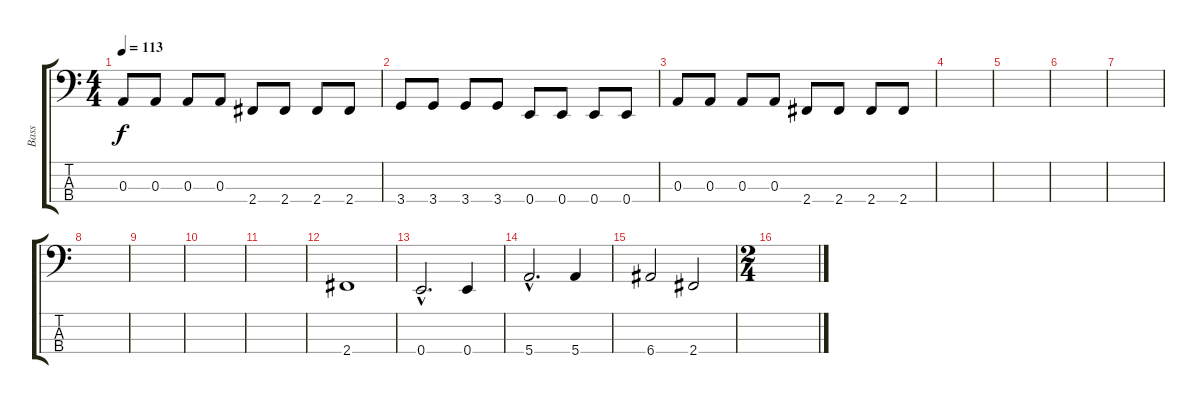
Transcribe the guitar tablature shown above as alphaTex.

\track ("Bass" "Bass") {instrument fretlessbass}
\staff {score tabs}
\tuning (G2 D2 A1 E1) {hide}
\ts (4 4)
\tempo 113
\clef f4
\ks c
0.3.8{dy f} 0.3.8 0.3.8 0.3.8 2.4.8 2.4.8 2.4.8 2.4.8 |
3.4.8 3.4.8 3.4.8 3.4.8 0.4.8 0.4.8 0.4.8 0.4.8 |
0.3.8 0.3.8 0.3.8 0.3.8 2.4.8 2.4.8 2.4.8 2.4.8 |
|
|
|
|
|
|
|
|
2.4.1 |
0.4{hac}.2{d} 0.4.4 |
5.4{hac}.2{d} 5.4.4 |
6.4.2 2.4.2 |
\ts (2 4)
